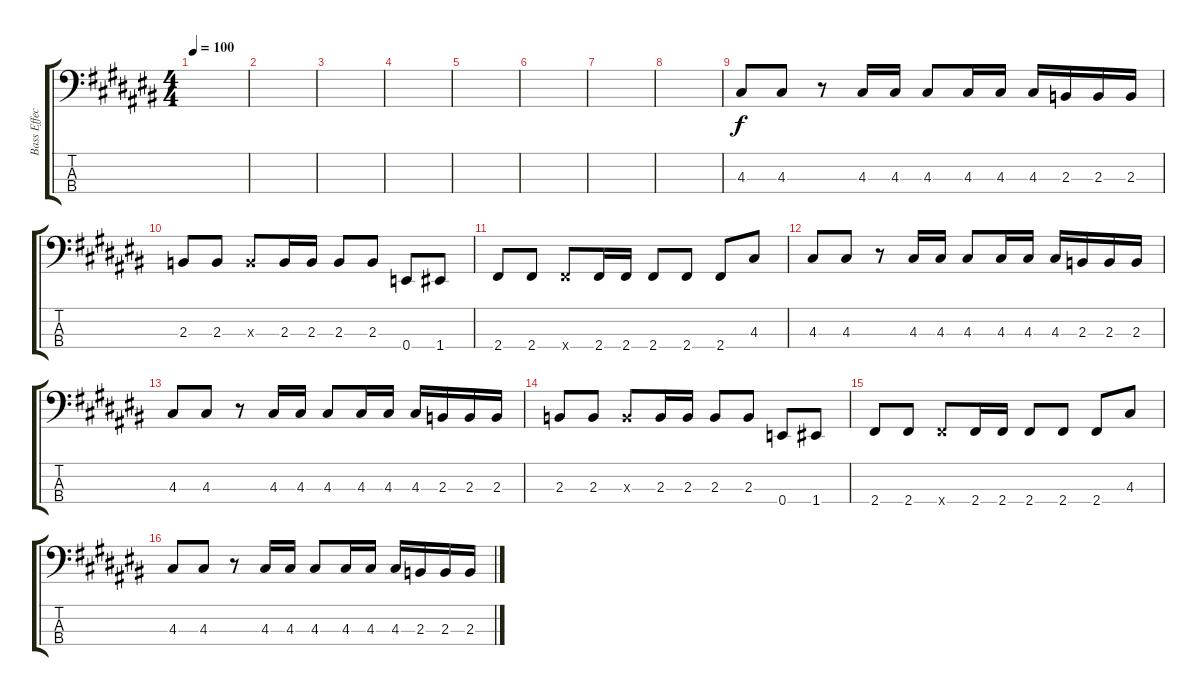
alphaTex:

\track ("Bass Effects" "Bass Effec") {instrument overdrivenguitar}
\staff {score tabs}
\tuning (G2 D2 A1 E1) {hide}
\ts (4 4)
\tempo 100
\clef f4
\ks c#
|
|
|
|
|
|
|
|
4.3.8 4.3.8 r.8 4.3.16 4.3.16 4.3.8 4.3.16 4.3.16 4.3.16 2.3.16 2.3.16 2.3.16 |
2.3.8 2.3.8 2.3{x}.8 2.3.16 2.3.16 2.3.8 2.3.8 0.4.8 1.4.8 |
2.4.8 2.4.8 2.4{x}.8 2.4.16 2.4.16 2.4.8 2.4.8 2.4.8 4.3.8 |
4.3.8 4.3.8 r.8 4.3.16 4.3.16 4.3.8 4.3.16 4.3.16 4.3.16 2.3.16 2.3.16 2.3.16 |
4.3.8 4.3.8 r.8 4.3.16 4.3.16 4.3.8 4.3.16 4.3.16 4.3.16 2.3.16 2.3.16 2.3.16 |
2.3.8 2.3.8 2.3{x}.8 2.3.16 2.3.16 2.3.8 2.3.8 0.4.8 1.4.8 |
2.4.8 2.4.8 2.4{x}.8 2.4.16 2.4.16 2.4.8 2.4.8 2.4.8 4.3.8 |
4.3.8 4.3.8 r.8 4.3.16 4.3.16 4.3.8 4.3.16 4.3.16 4.3.16 2.3.16 2.3.16 2.3.16
